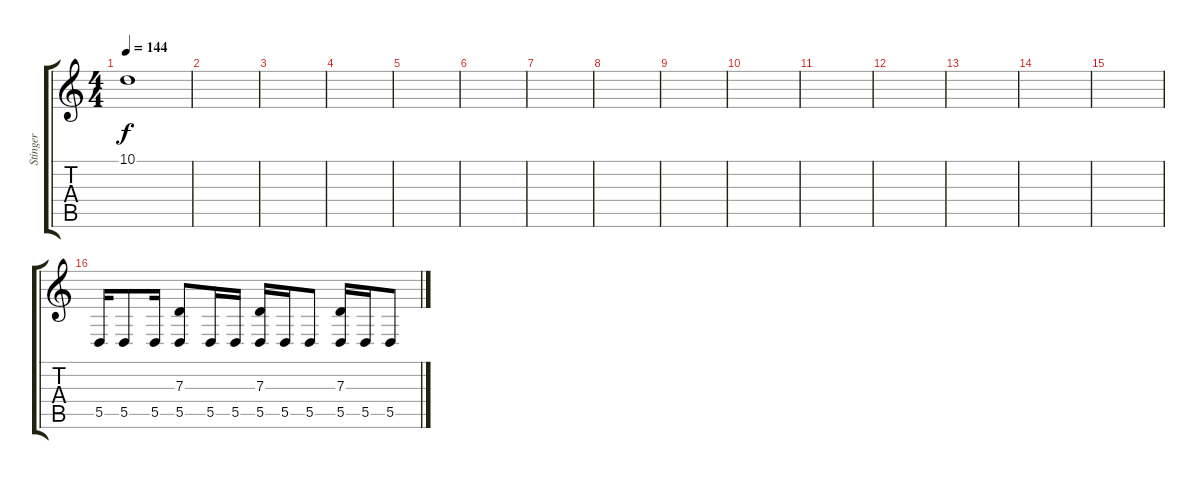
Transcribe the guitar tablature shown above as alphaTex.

\track ("Stinger" "Stinger") {instrument lead8bassandlead}
\staff {score tabs}
\tuning (E4 B3 G3 D3 A2 E2) {hide}
\ts (4 4)
\tempo 144
\clef g2
\ks c
10.1.1{dy f} |
|
|
|
|
|
|
|
|
|
|
|
|
|
|
5.5.16{volume 10 instrument guitarfretnoise} 5.5.8 5.5.16 (7.3 5.5).8 5.5.16 5.5.16 (7.3 5.5).16 5.5.16 5.5.8 (7.3 5.5).16 5.5.16 5.5.8
